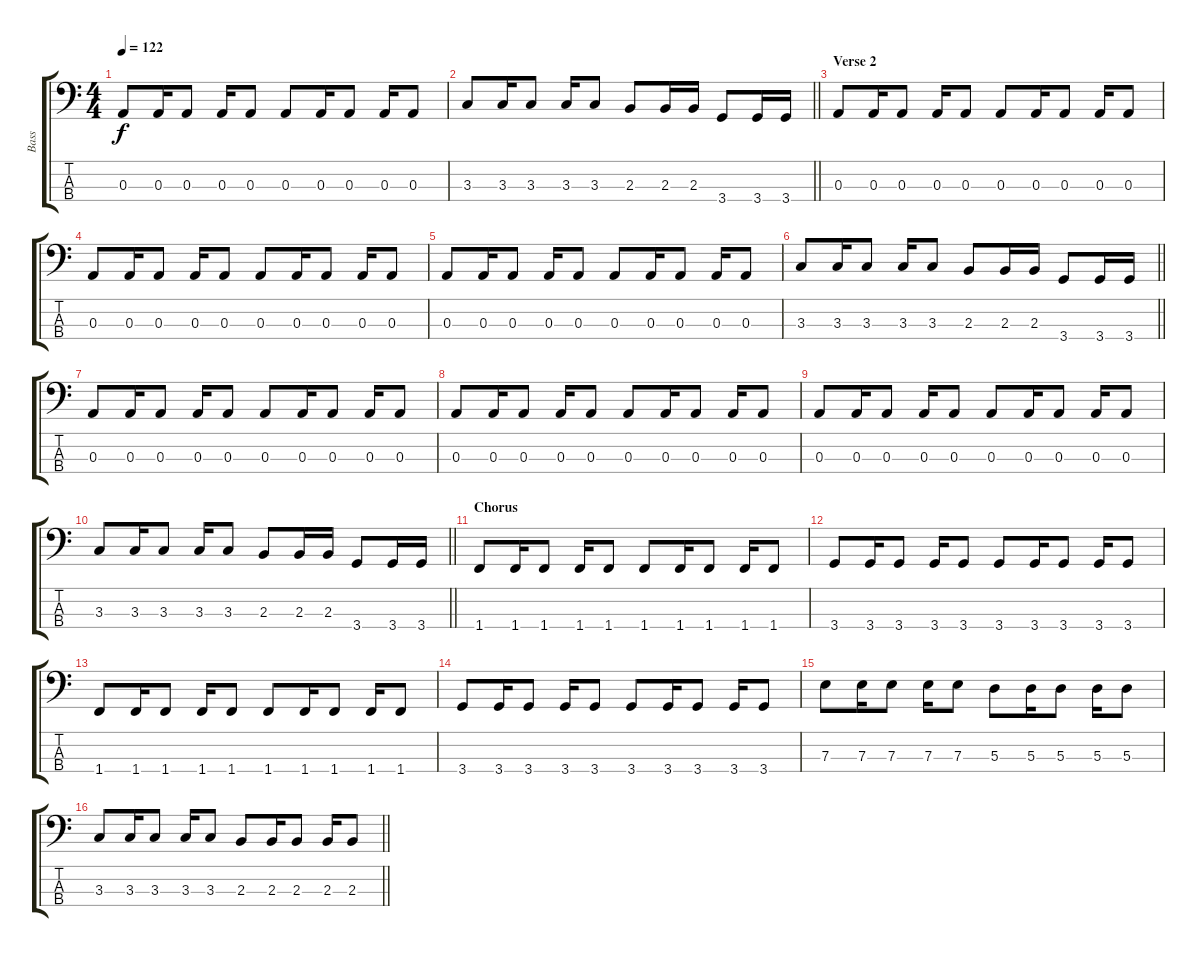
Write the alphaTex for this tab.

\track ("Bass" "Bass") {instrument electricbassfinger}
\staff {score tabs}
\tuning (G2 D2 A1 E1) {hide}
\ts (4 4)
\tempo 122
\clef f4
\ks c
0.3.8{dy f} 0.3.16 0.3.8 0.3.16 0.3.8 0.3.8 0.3.16 0.3.8 0.3.16 0.3.8 |
\barLineRight lightlight
3.3.8 3.3.16 3.3.8 3.3.16 3.3.8 2.3.8 2.3.16 2.3.16 3.4.8 3.4.16 3.4.16 |
\section ("" "Verse 2")
0.3.8 0.3.16 0.3.8 0.3.16 0.3.8 0.3.8 0.3.16 0.3.8 0.3.16 0.3.8 |
0.3.8 0.3.16 0.3.8 0.3.16 0.3.8 0.3.8 0.3.16 0.3.8 0.3.16 0.3.8 |
0.3.8 0.3.16 0.3.8 0.3.16 0.3.8 0.3.8 0.3.16 0.3.8 0.3.16 0.3.8 |
\barLineRight lightlight
3.3.8 3.3.16 3.3.8 3.3.16 3.3.8 2.3.8 2.3.16 2.3.16 3.4.8 3.4.16 3.4.16 |
0.3.8 0.3.16 0.3.8 0.3.16 0.3.8 0.3.8 0.3.16 0.3.8 0.3.16 0.3.8 |
0.3.8 0.3.16 0.3.8 0.3.16 0.3.8 0.3.8 0.3.16 0.3.8 0.3.16 0.3.8 |
0.3.8 0.3.16 0.3.8 0.3.16 0.3.8 0.3.8 0.3.16 0.3.8 0.3.16 0.3.8 |
\barLineRight lightlight
3.3.8 3.3.16 3.3.8 3.3.16 3.3.8 2.3.8 2.3.16 2.3.16 3.4.8 3.4.16 3.4.16 |
\section ("" "Chorus")
1.4.8 1.4.16 1.4.8 1.4.16 1.4.8 1.4.8 1.4.16 1.4.8 1.4.16 1.4.8 |
3.4.8 3.4.16 3.4.8 3.4.16 3.4.8 3.4.8 3.4.16 3.4.8 3.4.16 3.4.8 |
1.4.8 1.4.16 1.4.8 1.4.16 1.4.8 1.4.8 1.4.16 1.4.8 1.4.16 1.4.8 |
3.4.8 3.4.16 3.4.8 3.4.16 3.4.8 3.4.8 3.4.16 3.4.8 3.4.16 3.4.8 |
7.3.8 7.3.16 7.3.8 7.3.16 7.3.8 5.3.8 5.3.16 5.3.8 5.3.16 5.3.8 |
\barLineRight lightlight
3.3.8 3.3.16 3.3.8 3.3.16 3.3.8 2.3.8 2.3.16 2.3.8 2.3.16 2.3.8
